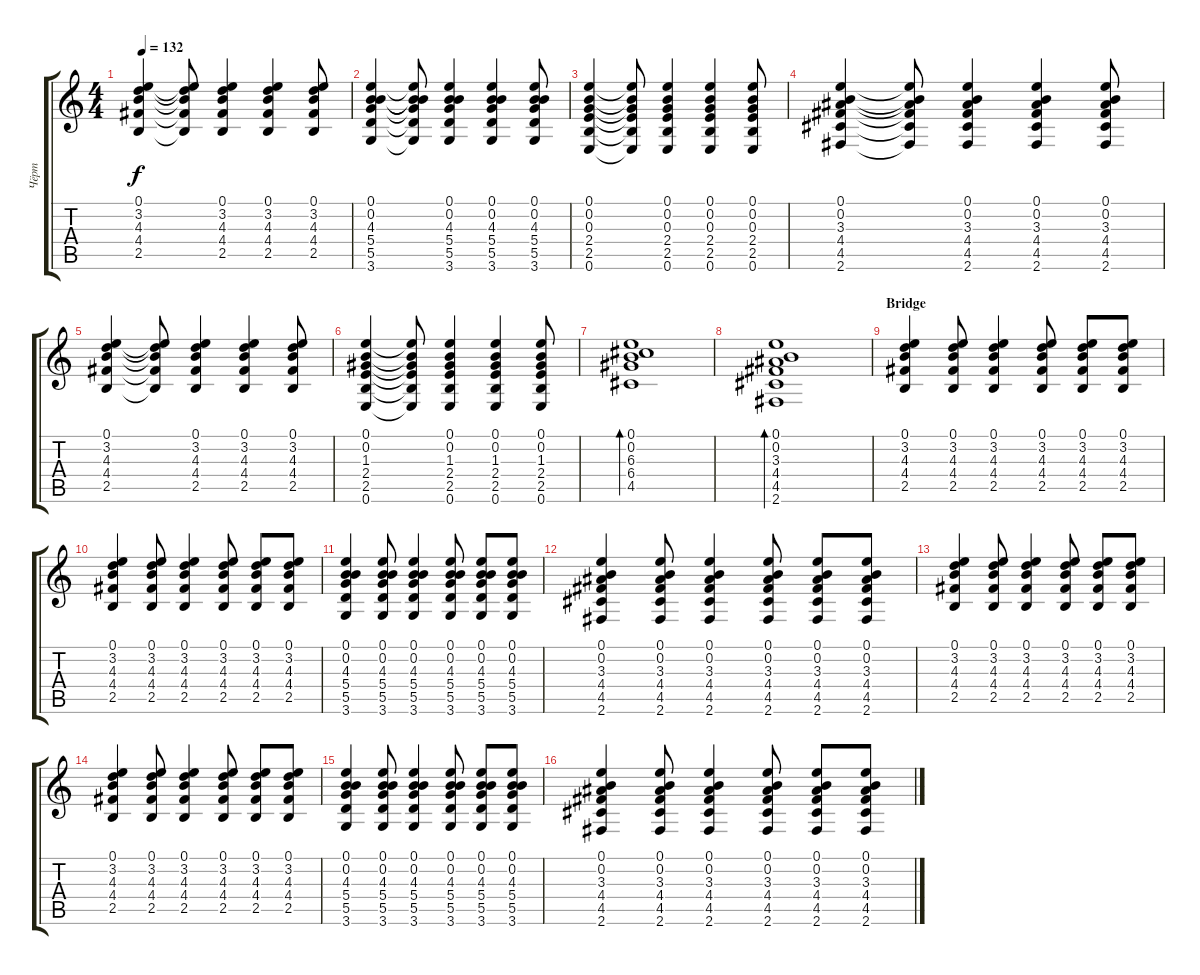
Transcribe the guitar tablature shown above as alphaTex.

\track ("Чёрт" "Чёрт") {instrument acousticguitarsteel}
\staff {score tabs}
\tuning (E4 B3 G3 D3 A2 E2) {hide}
\ts (4 4)
\tempo 132
\clef g2
\ks c
(0.1 3.2 4.3 4.4 2.5).4{dy f} (0.1{t} 3.2{t} 4.3{t} 4.4{t} 2.5{t}).8 (0.1 3.2 4.3 4.4 2.5).4 (0.1 3.2 4.3 4.4 2.5).4 (0.1 3.2 4.3 4.4 2.5).8 |
(0.1 0.2 4.3 5.4 5.5 3.6).4 (0.1{t} 0.2{t} 4.3{t} 5.4{t} 5.5{t} 3.6{t}).8 (0.1 0.2 4.3 5.4 5.5 3.6).4 (0.1 0.2 4.3 5.4 5.5 3.6).4 (0.1 0.2 4.3 5.4 5.5 3.6).8 |
(0.1 0.2 0.3 2.4 2.5 0.6).4 (0.1{t} 0.2{t} 0.3{t} 2.4{t} 2.5{t} 0.6{t}).8 (0.1 0.2 0.3 2.4 2.5 0.6).4 (0.1 0.2 0.3 2.4 2.5 0.6).4 (0.1 0.2 0.3 2.4 2.5 0.6).8 |
(0.1 0.2 3.3 4.4 4.5 2.6).4 (0.1{t} 0.2{t} 3.3{t} 4.4{t} 4.5{t} 2.6{t}).8 (0.1 0.2 3.3 4.4 4.5 2.6).4 (0.1 0.2 3.3 4.4 4.5 2.6).4 (0.1 0.2 3.3 4.4 4.5 2.6).8 |
(0.1 3.2 4.3 4.4 2.5).4 (0.1{t} 3.2{t} 4.3{t} 4.4{t} 2.5{t}).8 (0.1 3.2 4.3 4.4 2.5).4 (0.1 3.2 4.3 4.4 2.5).4 (0.1 3.2 4.3 4.4 2.5).8 |
(0.1 0.2 1.3 2.4 2.5 0.6).4 (0.1{t} 0.2{t} 1.3{t} 2.4{t} 2.5{t} 0.6{t}).8 (0.1 0.2 1.3 2.4 2.5 0.6).4 (0.1 0.2 1.3 2.4 2.5 0.6).4 (0.1 0.2 1.3 2.4 2.5 0.6).8 |
(0.1 0.2 6.3 6.4 4.5).1{bd 240} |
(0.1 0.2 3.3 4.4 4.5 2.6).1{bd 240} |
\section ("" "Bridge")
(0.1 3.2 4.3 4.4 2.5).4 (0.1 3.2 4.3 4.4 2.5).8 (0.1 3.2 4.3 4.4 2.5).4 (0.1 3.2 4.3 4.4 2.5).8 (0.1 3.2 4.3 4.4 2.5).8 (0.1 3.2 4.3 4.4 2.5).8 |
(0.1 3.2 4.3 4.4 2.5).4 (0.1 3.2 4.3 4.4 2.5).8 (0.1 3.2 4.3 4.4 2.5).4 (0.1 3.2 4.3 4.4 2.5).8 (0.1 3.2 4.3 4.4 2.5).8 (0.1 3.2 4.3 4.4 2.5).8 |
(0.1 0.2 4.3 5.4 5.5 3.6).4 (0.1 0.2 4.3 5.4 5.5 3.6).8 (0.1 0.2 4.3 5.4 5.5 3.6).4 (0.1 0.2 4.3 5.4 5.5 3.6).8 (0.1 0.2 4.3 5.4 5.5 3.6).8 (0.1 0.2 4.3 5.4 5.5 3.6).8 |
(0.1 0.2 3.3 4.4 4.5 2.6).4 (0.1 0.2 3.3 4.4 4.5 2.6).8 (0.1 0.2 3.3 4.4 4.5 2.6).4 (0.1 0.2 3.3 4.4 4.5 2.6).8 (0.1 0.2 3.3 4.4 4.5 2.6).8 (0.1 0.2 3.3 4.4 4.5 2.6).8 |
(0.1 3.2 4.3 4.4 2.5).4 (0.1 3.2 4.3 4.4 2.5).8 (0.1 3.2 4.3 4.4 2.5).4 (0.1 3.2 4.3 4.4 2.5).8 (0.1 3.2 4.3 4.4 2.5).8 (0.1 3.2 4.3 4.4 2.5).8 |
(0.1 3.2 4.3 4.4 2.5).4 (0.1 3.2 4.3 4.4 2.5).8 (0.1 3.2 4.3 4.4 2.5).4 (0.1 3.2 4.3 4.4 2.5).8 (0.1 3.2 4.3 4.4 2.5).8 (0.1 3.2 4.3 4.4 2.5).8 |
(0.1 0.2 4.3 5.4 5.5 3.6).4 (0.1 0.2 4.3 5.4 5.5 3.6).8 (0.1 0.2 4.3 5.4 5.5 3.6).4 (0.1 0.2 4.3 5.4 5.5 3.6).8 (0.1 0.2 4.3 5.4 5.5 3.6).8 (0.1 0.2 4.3 5.4 5.5 3.6).8 |
(0.1 0.2 3.3 4.4 4.5 2.6).4 (0.1 0.2 3.3 4.4 4.5 2.6).8 (0.1 0.2 3.3 4.4 4.5 2.6).4 (0.1 0.2 3.3 4.4 4.5 2.6).8 (0.1 0.2 3.3 4.4 4.5 2.6).8 (0.1 0.2 3.3 4.4 4.5 2.6).8
